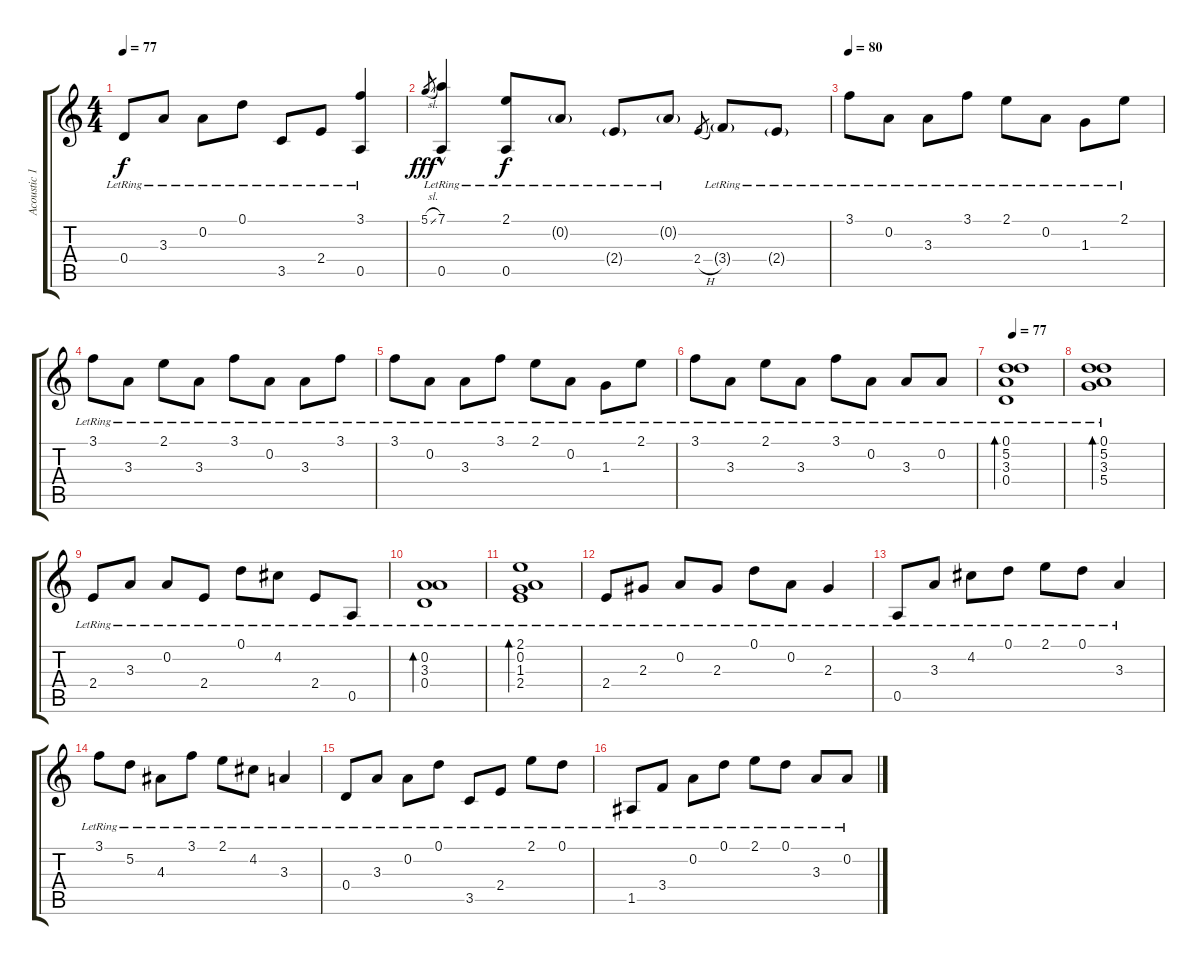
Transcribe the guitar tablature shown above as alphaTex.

\track ("Acoustic 1" "Acoustic 1") {instrument acousticguitarsteel}
\staff {score tabs}
\tuning (D4 A3 Gb3 D3 A2 D2) {hide}
\ts (4 4)
\tempo 77
\clef g2
\ks c
0.4{lr}.8{dy f} 3.3{lr}.8 0.2{lr}.8 0.1{lr}.8 3.5{lr}.8 2.4{lr}.8 (3.1{lr} 0.5{lr}).4 |
5.1{sl}.8{gr dy fff} (7.1{hac lr} 0.5{lr}).4 (2.1{lr} 0.5{lr}).8{dy f} 0.2{g lr}.8 2.4{g lr}.8 0.2{g lr}.8 2.4{h}.8{gr} 3.4{g lr}.8 2.4{g lr}.8 |
\tempo 80
3.1{lr}.8 0.2{lr}.8 3.3{lr}.8 3.1{lr}.8 2.1{lr}.8 0.2{lr}.8 1.3{lr}.8 2.1{lr}.8 |
3.1{lr}.8 3.3{lr}.8 2.1{lr}.8 3.3{lr}.8 3.1{lr}.8 0.2{lr}.8 3.3{lr}.8 3.1{lr}.8 |
3.1{lr}.8 0.2{lr}.8 3.3{lr}.8 3.1{lr}.8 2.1{lr}.8 0.2{lr}.8 1.3{lr}.8 2.1{lr}.8 |
3.1{lr}.8 3.3{lr}.8 2.1{lr}.8 3.3{lr}.8 3.1{lr}.8 0.2{lr}.8 3.3{lr}.8 0.2{lr}.8 |
\tempo 77
(0.1{lr} 5.2{lr} 3.3{lr} 0.4{lr}).1{bd 120} |
(0.1{lr} 5.2{lr} 3.3{lr} 5.4{lr}).1{bd 240} |
2.4{lr}.8 3.3{lr}.8 0.2{lr}.8 2.4{lr}.8 0.1{lr}.8 4.2{lr}.8 2.4{lr}.8 0.5{lr}.8 |
(0.2{lr} 3.3{lr} 0.4{lr}).1{bd 120} |
(2.1{lr} 0.2{lr} 1.3{lr} 2.4{lr}).1{bd 240} |
2.4{lr}.8 2.3{lr}.8 0.2{lr}.8 2.3{lr}.8 0.1{lr}.8 0.2{lr}.8 2.3{lr}.4 |
0.5{lr}.8 3.3{lr}.8 4.2{lr}.8 0.1{lr}.8 2.1{lr}.8 0.1{lr}.8 3.3{lr}.4 |
3.1{lr}.8 5.2{lr}.8 4.3{lr}.8 3.1{lr}.8 2.1{lr}.8 4.2{lr}.8 3.3{lr}.4 |
0.4{lr}.8 3.3{lr}.8 0.2{lr}.8 0.1{lr}.8 3.5{lr}.8 2.4{lr}.8 2.1{lr}.8 0.1{lr}.8 |
1.5{lr}.8 3.4{lr}.8 0.2{lr}.8 0.1{lr}.8 2.1{lr}.8 0.1{lr}.8 3.3{lr}.8 0.2{lr}.8
